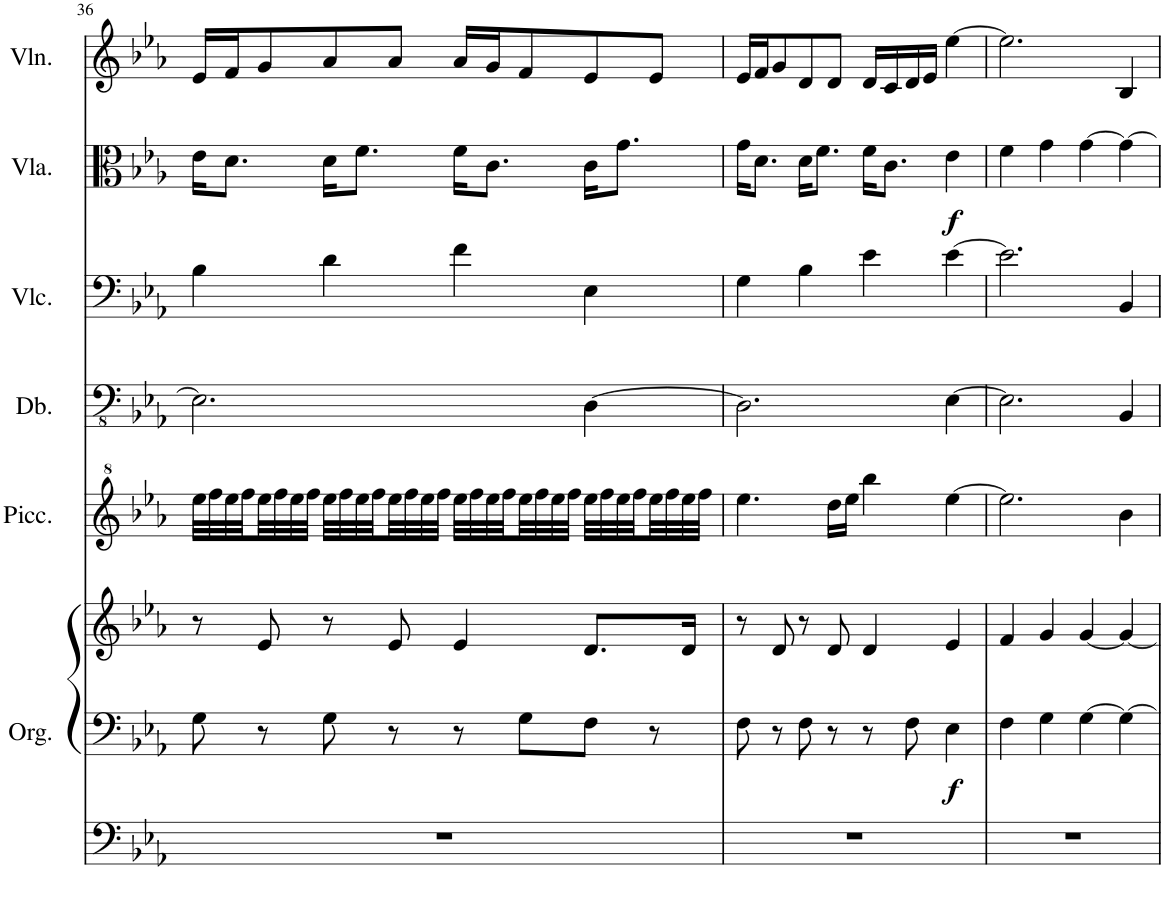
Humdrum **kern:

**kern	**kern	**kern	**dynam	**kern	**kern	**kern	**kern	**dynam	**kern
*part6	*part6	*part6	*part6	*part5	*part4	*part3	*part2	*part2	*part1
*staff8	*staff7	*staff6	*staff6/7/8	*staff5	*staff4	*staff3	*staff2	*staff2	*staff1
*I"Organ	*	*	*	*I"Piccolo	*I"Double Bass	*I"Violoncello	*I"Viola	*	*I"Violin
*I'Org.	*	*	*	*I'Picc.	*I'Db.	*I'Vlc.	*I'Vla.	*	*I'Vln.
!!LO:PB:g=z
*clefF4	*clefF4	*clefG2	*	*clefG^2	*clefFv4	*clefF4	*clefC3	*	*clefG2
*	*	*	*	*Trd-7c-12	*Trd7c12	*	*	*	*
*k[b-e-a-]	*k[b-e-a-]	*k[b-e-a-]	*	*k[b-e-a-]	*k[b-e-a-]	*k[b-e-a-]	*k[b-e-a-]	*	*k[b-e-a-]
=36	=36	=36	=36	=36	=36	=36	=36	=36	=36
1r	8G\	8r	.	32eee-\LLL	2.EE-\]	4B-\	16e-\KL	.	16e-/LL
.	.	.	.	32fff\	.	.	.	.	.
.	.	.	.	32eee-\	.	.	8.d\J	.	16f/J
.	.	.	.	32fff\	.	.	.	.	.
.	8r	8e-/	.	32eee-\	.	.	.	.	8g/
.	.	.	.	32fff\	.	.	.	.	.
.	.	.	.	32eee-\	.	.	.	.	.
.	.	.	.	32fff\JJJ	.	.	.	.	.
.	8G\	8r	.	32eee-\LLL	.	4d\	16d\KL	.	8a-/
.	.	.	.	32fff\	.	.	.	.	.
.	.	.	.	32eee-\	.	.	8.f\J	.	.
.	.	.	.	32fff\	.	.	.	.	.
.	8r	8e-/	.	32eee-\	.	.	.	.	8a-/J
.	.	.	.	32fff\	.	.	.	.	.
.	.	.	.	32eee-\	.	.	.	.	.
.	.	.	.	32fff\JJJ	.	.	.	.	.
.	8r	4e-/	.	32eee-\LLL	.	4f\	16f\KL	.	16a-/LL
.	.	.	.	32fff\	.	.	.	.	.
.	.	.	.	32eee-\	.	.	8.c\J	.	16g/J
.	.	.	.	32fff\	.	.	.	.	.
.	8G\L	.	.	32eee-\	.	.	.	.	8f/
.	.	.	.	32fff\	.	.	.	.	.
.	.	.	.	32eee-\	.	.	.	.	.
.	.	.	.	32fff\JJJ	.	.	.	.	.
.	8F\J	8.d/L	.	32eee-\LLL	[4DD\	4E-\	16c\KL	.	8e-/
.	.	.	.	32fff\	.	.	.	.	.
.	.	.	.	32eee-\	.	.	8.g\J	.	.
.	.	.	.	32fff\	.	.	.	.	.
.	8r	.	.	32eee-\	.	.	.	.	8e-/J
.	.	.	.	32fff\	.	.	.	.	.
.	.	16d/Jk	.	32eee-\	.	.	.	.	.
.	.	.	.	32fff\JJJ	.	.	.	.	.
=37	=37	=37	=37	=37	=37	=37	=37	=37	=37
1r	8F\	8r	.	4.eee-\	2.DD\]	4G\	16g\KL	.	16e-/LL
.	.	.	.	.	.	.	8.d\J	.	16f/J
.	8r	8d/	.	.	.	.	.	.	8g/
.	8F\	8r	.	.	.	4B-\	16d\KL	.	8d/
.	.	.	.	.	.	.	8.f\J	.	.
.	8r	8d/	.	16ddd\LL	.	.	.	.	8d/J
.	.	.	.	16eee-\JJ	.	.	.	.	.
.	8r	4d/	.	4bbb-\	.	4e-\	16f\KL	.	16d/LL
.	.	.	.	.	.	.	8.c\J	.	16c/
.	8F\	.	.	.	.	.	.	.	16d/
.	.	.	.	.	.	.	.	.	16e-/JJ
!	!	!	!LO:DY:b=2	!	!	!	!	!LO:DY:b	!
.	4E-\	4e-/	f	[4eee-\	[4EE-\	[4e-\	4e-\	f	[4ee-\
=38	=38	=38	=38	=38	=38	=38	=38	=38	=38
1r	4F\	4f/	.	2.eee-\]	2.EE-\]	2.e-\]	4f\	.	2.ee-\]
.	4G\	4g/	.	.	.	.	4g\	.	.
.	[4G\	[4g/	.	.	.	.	[4g\	.	.
.	4G\_	4g/_	.	4bb-\	4BBB-/	4BB-/	4g\_	.	4B-/
=	=	=	=	=	=	=	=	=	=
*-	*-	*-	*-	*-	*-	*-	*-	*-	*-
